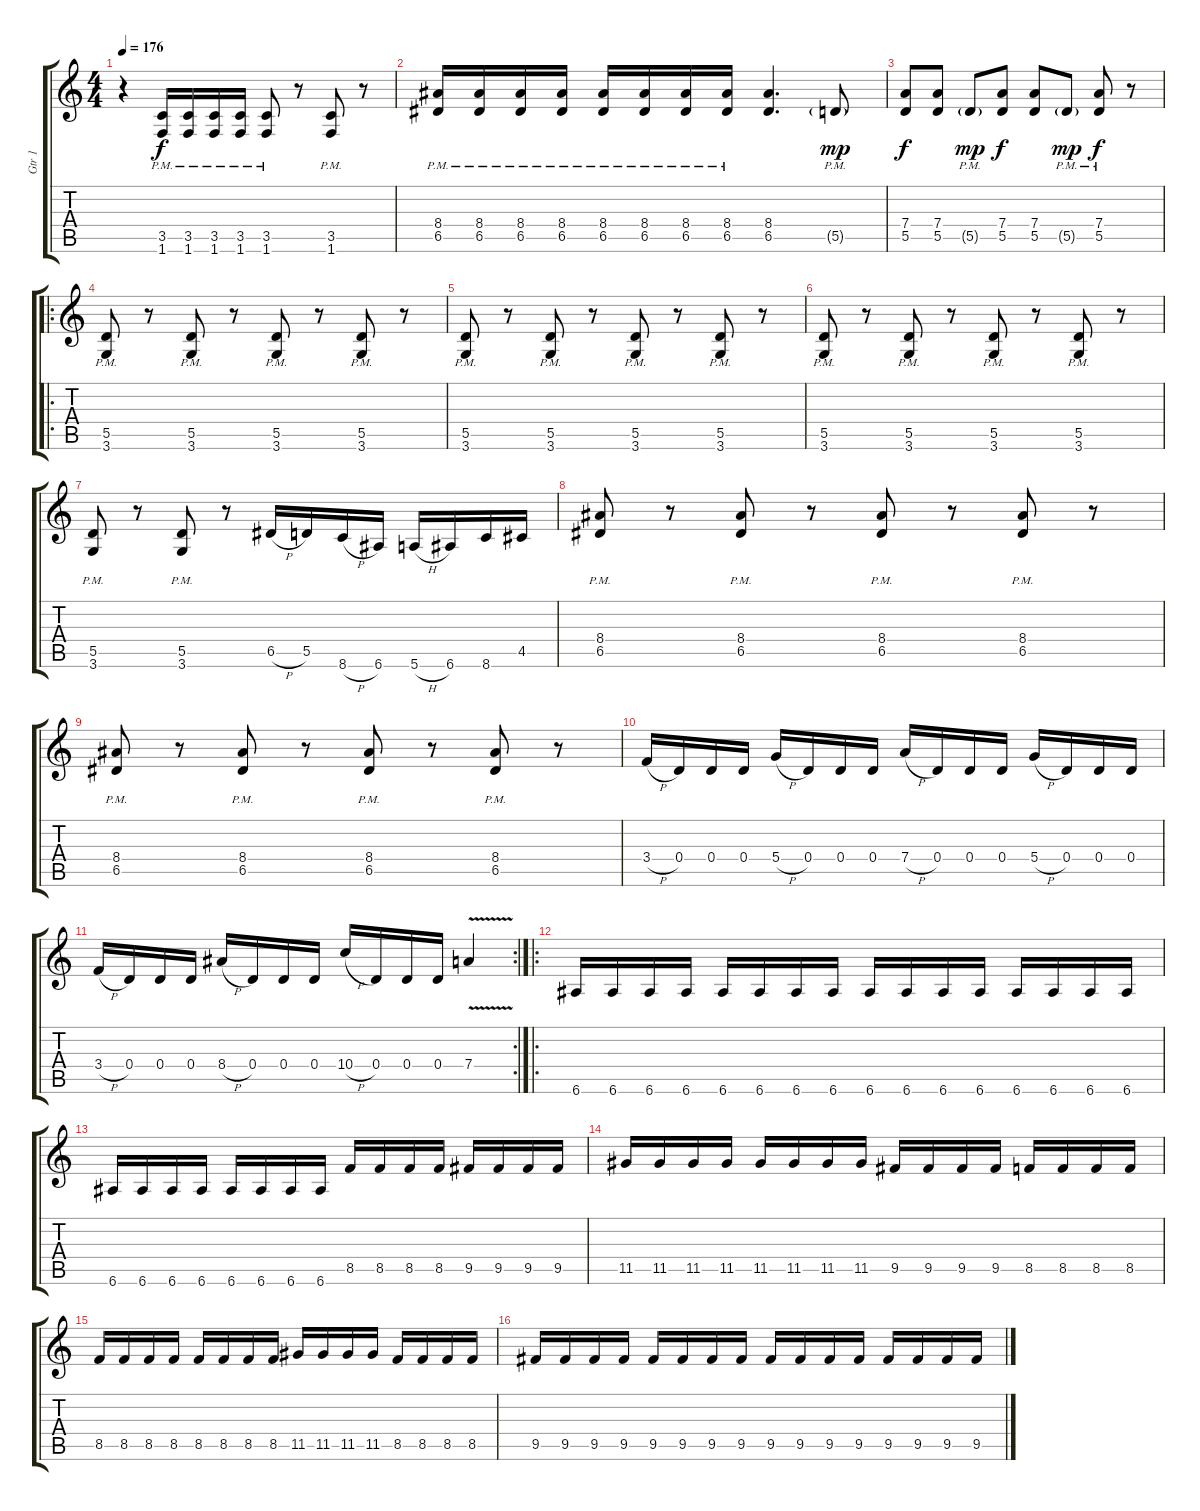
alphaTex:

\track ("Gtr 1" "Gtr 1") {instrument distortionguitar}
\staff {score tabs}
\tuning (E4 B3 G3 D3 A2 E2) {hide}
\ts (4 4)
\tempo 176
\clef g2
\ks c
r.4{dy f} (3.5{pm} 1.6{pm}).16 (3.5{pm} 1.6{pm}).16 (3.5{pm} 1.6{pm}).16 (3.5{pm} 1.6{pm}).16 (3.5{pm} 1.6{pm}).8 r.8 (3.5{pm} 1.6{pm}).8 r.8 |
(8.4{pm} 6.5{pm}).16 (8.4{pm} 6.5{pm}).16 (8.4{pm} 6.5{pm}).16 (8.4{pm} 6.5{pm}).16 (8.4{pm} 6.5{pm}).16 (8.4{pm} 6.5{pm}).16 (8.4{pm} 6.5{pm}).16 (8.4{pm} 6.5{pm}).16 (8.4 6.5).4{d} 5.5{g pm}.8{dy mp} |
(7.4 5.5).8{dy f} (7.4 5.5).8 5.5{g pm}.8{dy mp} (7.4 5.5).8{dy f} (7.4 5.5).8 5.5{g pm}.8{dy mp} (7.4{pm} 5.5{pm}).8{dy f} r.8 |
\ro
(5.5{pm} 3.6{pm}).8 r.8 (5.5{pm} 3.6{pm}).8 r.8 (5.5{pm} 3.6{pm}).8 r.8 (5.5{pm} 3.6{pm}).8 r.8 |
(5.5{pm} 3.6{pm}).8 r.8 (5.5{pm} 3.6{pm}).8 r.8 (5.5{pm} 3.6{pm}).8 r.8 (5.5{pm} 3.6{pm}).8 r.8 |
(5.5{pm} 3.6{pm}).8 r.8 (5.5{pm} 3.6{pm}).8 r.8 (5.5{pm} 3.6{pm}).8 r.8 (5.5{pm} 3.6{pm}).8 r.8 |
(5.5{pm} 3.6{pm}).8 r.8 (5.5{pm} 3.6{pm}).8 r.8 6.5{h}.16 5.5.16 8.6{h}.16 6.6.16 5.6{h}.16 6.6.16 8.6.16 4.5.16 |
(8.4{pm} 6.5{pm}).8 r.8 (8.4{pm} 6.5{pm}).8 r.8 (8.4{pm} 6.5{pm}).8 r.8 (8.4{pm} 6.5{pm}).8 r.8 |
(8.4{pm} 6.5{pm}).8 r.8 (8.4{pm} 6.5{pm}).8 r.8 (8.4{pm} 6.5{pm}).8 r.8 (8.4{pm} 6.5{pm}).8 r.8 |
3.4{h}.16 0.4.16 0.4.16 0.4.16 5.4{h}.16 0.4.16 0.4.16 0.4.16 7.4{h}.16 0.4.16 0.4.16 0.4.16 5.4{h}.16 0.4.16 0.4.16 0.4.16 |
\rc 2
3.4{h}.16 0.4.16 0.4.16 0.4.16 8.4{h}.16 0.4.16 0.4.16 0.4.16 10.4{h}.16 0.4.16 0.4.16 0.4.16 7.4{v}.4 |
\ro
6.6.16 6.6.16 6.6.16 6.6.16 6.6.16 6.6.16 6.6.16 6.6.16 6.6.16 6.6.16 6.6.16 6.6.16 6.6.16 6.6.16 6.6.16 6.6.16 |
6.6.16 6.6.16 6.6.16 6.6.16 6.6.16 6.6.16 6.6.16 6.6.16 8.5.16 8.5.16 8.5.16 8.5.16 9.5.16 9.5.16 9.5.16 9.5.16 |
11.5.16 11.5.16 11.5.16 11.5.16 11.5.16 11.5.16 11.5.16 11.5.16 9.5.16 9.5.16 9.5.16 9.5.16 8.5.16 8.5.16 8.5.16 8.5.16 |
8.5.16 8.5.16 8.5.16 8.5.16 8.5.16 8.5.16 8.5.16 8.5.16 11.5.16 11.5.16 11.5.16 11.5.16 8.5.16 8.5.16 8.5.16 8.5.16 |
9.5.16 9.5.16 9.5.16 9.5.16 9.5.16 9.5.16 9.5.16 9.5.16 9.5.16 9.5.16 9.5.16 9.5.16 9.5.16 9.5.16 9.5.16 9.5.16
